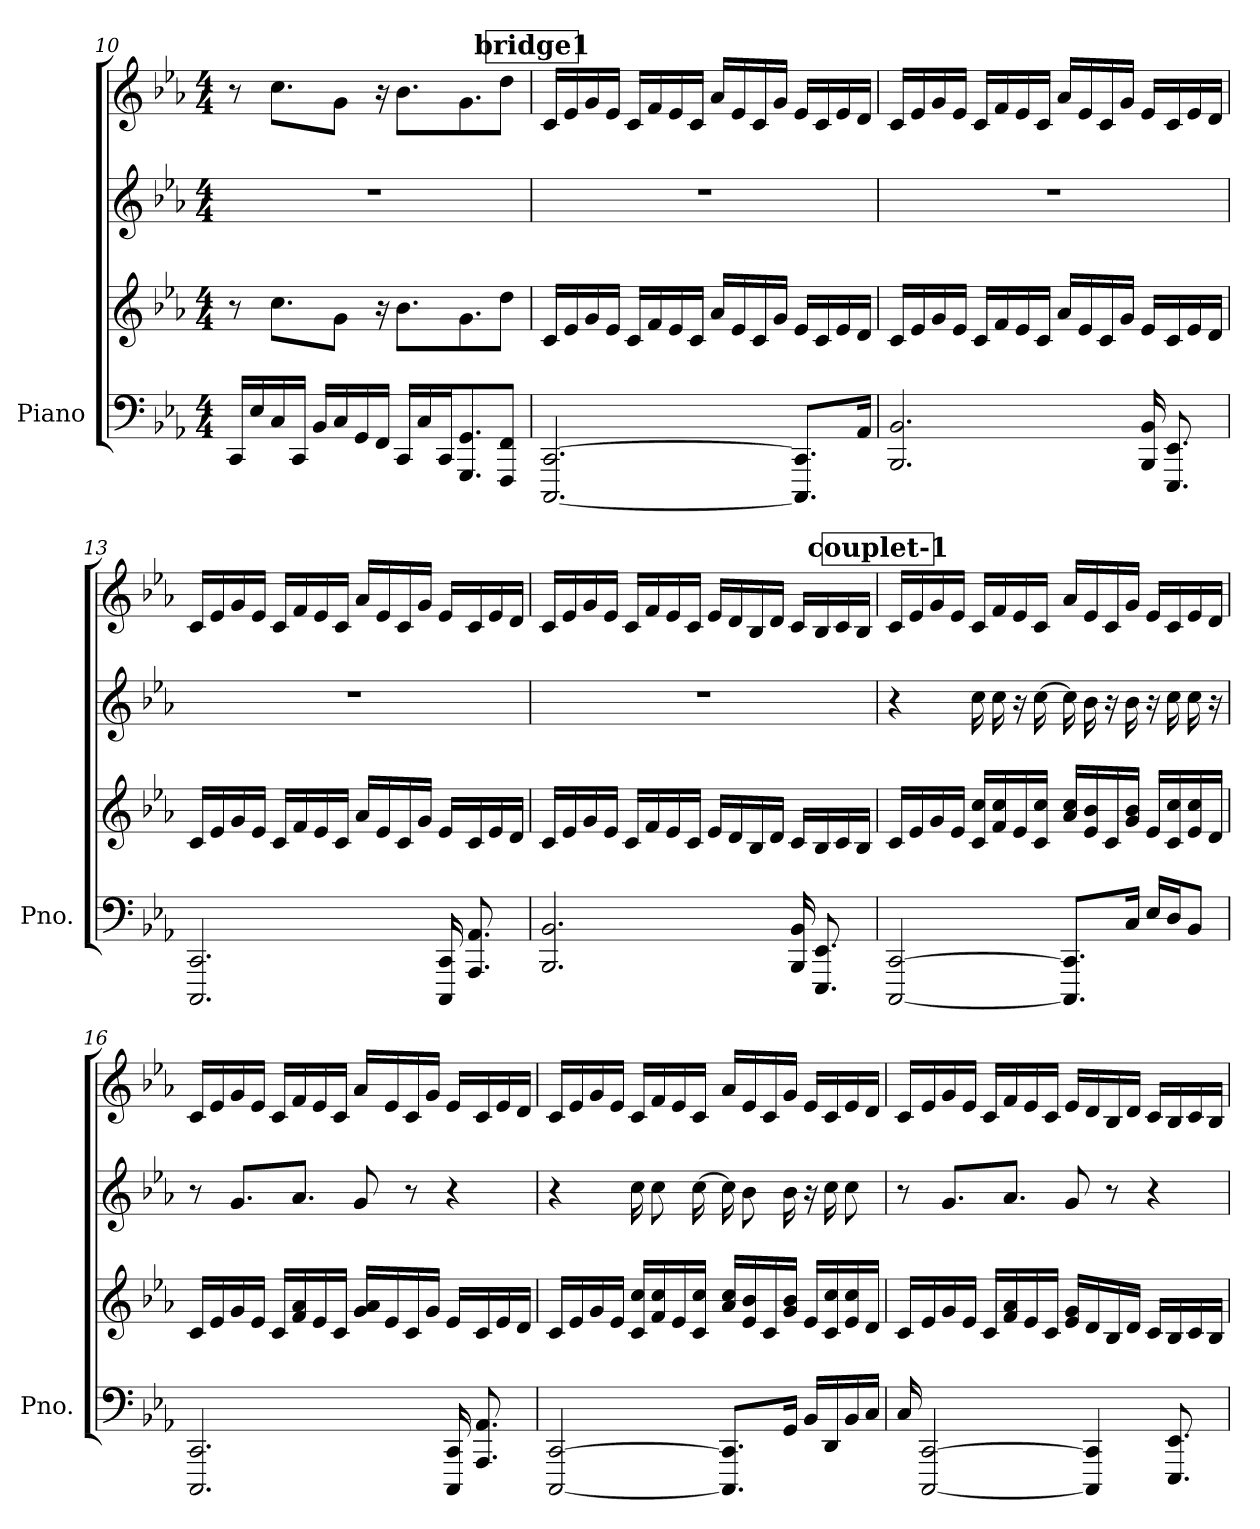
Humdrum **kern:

**kern	**kern	**kern	**kern
*part1	*part1	*part1	*part1
*staff4	*staff3	*staff2	*staff1
*I"Piano	*	*	*
*I'Pno.	*	*	*
*clefF4	*clefG2	*clefG2	*clefG2
*k[b-e-a-]	*k[b-e-a-]	*k[b-e-a-]	*k[b-e-a-]
*M4/4	*M4/4	*M4/4	*M4/4
=10	=10	=10	=10
16CC/LL	8r	1r	8r
16E-/	.	.	.
16C/	8.cc\L	.	8.cc\L
16CC/JJ	.	.	.
16BB-/LL	.	.	.
16C/	8g\J	.	8g\J
16GG/	.	.	.
16FF/JJ	16r	.	16r
16CC/LL	8.b-\L	.	8.b-\L
16C/	.	.	.
16CC/J	.	.	.
8.GGG/ 8.GG/	8.g\	.	8.g\
8FFF/ 8FF/J	8dd\J	.	8dd\J
!!LO:REH:place=s1:a:B:t=bridge1
=11	=11	=11	=11
[2.CCC/ [2.CC/	16c/LL	1r	16c/LL
.	16e-/	.	16e-/
.	16g/	.	16g/
.	16e-/JJ	.	16e-/JJ
.	16c/LL	.	16c/LL
.	16f/	.	16f/
.	16e-/	.	16e-/
.	16c/JJ	.	16c/JJ
.	16a-/LL	.	16a-/LL
.	16e-/	.	16e-/
.	16c/	.	16c/
.	16g/JJ	.	16g/JJ
8.CCC/] 8.CC/]L	16e-/LL	.	16e-/LL
.	16c/	.	16c/
.	16e-/	.	16e-/
16AA-/Jk	16d/JJ	.	16d/JJ
!!LO:LB:g=z
=12	=12	=12	=12
2.BBB-/ 2.BB-/	16c/LL	1r	16c/LL
.	16e-/	.	16e-/
.	16g/	.	16g/
.	16e-/JJ	.	16e-/JJ
.	16c/LL	.	16c/LL
.	16f/	.	16f/
.	16e-/	.	16e-/
.	16c/JJ	.	16c/JJ
.	16a-/LL	.	16a-/LL
.	16e-/	.	16e-/
.	16c/	.	16c/
.	16g/JJ	.	16g/JJ
16BBB-/ 16BB-/	16e-/LL	.	16e-/LL
8.EEE-/ 8.EE-/	16c/	.	16c/
.	16e-/	.	16e-/
.	16d/JJ	.	16d/JJ
=13	=13	=13	=13
2.CCC/ 2.CC/	16c/LL	1r	16c/LL
.	16e-/	.	16e-/
.	16g/	.	16g/
.	16e-/JJ	.	16e-/JJ
.	16c/LL	.	16c/LL
.	16f/	.	16f/
.	16e-/	.	16e-/
.	16c/JJ	.	16c/JJ
.	16a-/LL	.	16a-/LL
.	16e-/	.	16e-/
.	16c/	.	16c/
.	16g/JJ	.	16g/JJ
16CCC/ 16CC/	16e-/LL	.	16e-/LL
8.AAA-/ 8.AA-/	16c/	.	16c/
.	16e-/	.	16e-/
.	16d/JJ	.	16d/JJ
!!LO:LB:g=z
=14	=14	=14	=14
2.BBB-/ 2.BB-/	16c/LL	1r	16c/LL
.	16e-/	.	16e-/
.	16g/	.	16g/
.	16e-/JJ	.	16e-/JJ
.	16c/LL	.	16c/LL
.	16f/	.	16f/
.	16e-/	.	16e-/
.	16c/JJ	.	16c/JJ
.	16e-/LL	.	16e-/LL
.	16d/	.	16d/
.	16B-/	.	16B-/
.	16d/JJ	.	16d/JJ
16BBB-/ 16BB-/	16c/LL	.	16c/LL
8.EEE-/ 8.EE-/	16B-/	.	16B-/
.	16c/	.	16c/
.	16B-/JJ	.	16B-/JJ
!!LO:REH:place=s1:a:B:t=couplet-1
=15	=15	=15	=15
[2CCC/ [2CC/	16c/LL	4r	16c/LL
.	16e-/	.	16e-/
.	16g/	.	16g/
.	16e-/JJ	.	16e-/JJ
.	16c/ 16cc/LL	16cc\	16c/LL
.	16f/ 16cc/	16cc\	16f/
.	16e-/	16r	16e-/
.	16c/ 16cc/JJ	[16cc\	16c/JJ
8.CCC/] 8.CC/]L	16a-/ 16cc/LL	16cc\]	16a-/LL
.	16e-/ 16b-/	16b-\	16e-/
.	16c/	16r	16c/
16C/Jk	16g/ 16b-/JJ	16b-\	16g/JJ
16E-/LL	16e-/LL	16r	16e-/LL
16D/J	16c/ 16cc/	16cc\	16c/
8BB-/J	16e-/ 16cc/	16cc\	16e-/
.	16d/JJ	16r	16d/JJ
!!LO:LB:g=z
=16	=16	=16	=16
2.CCC/ 2.CC/	16c/LL	8r	16c/LL
.	16e-/	.	16e-/
.	16g/	8.g/L	16g/
.	16e-/JJ	.	16e-/JJ
.	16c/LL	.	16c/LL
.	16f/ 16a-/	8.a-/J	16f/
.	16e-/	.	16e-/
.	16c/JJ	.	16c/JJ
.	16g/ 16a-/LL	8g/	16a-/LL
.	16e-/	.	16e-/
.	16c/	8r	16c/
.	16g/JJ	.	16g/JJ
16CCC/ 16CC/	16e-/LL	4r	16e-/LL
8.AAA-/ 8.AA-/	16c/	.	16c/
.	16e-/	.	16e-/
.	16d/JJ	.	16d/JJ
=17	=17	=17	=17
[2CCC/ [2CC/	16c/LL	4r	16c/LL
.	16e-/	.	16e-/
.	16g/	.	16g/
.	16e-/JJ	.	16e-/JJ
.	16c/ 16cc/LL	16cc\	16c/LL
.	16f/ 16cc/	8cc\	16f/
.	16e-/	.	16e-/
.	16c/ 16cc/JJ	[16cc\	16c/JJ
8.CCC/] 8.CC/]L	16a-/ 16cc/LL	16cc\]	16a-/LL
.	16e-/ 16b-/	8b-\	16e-/
.	16c/	.	16c/
16GG/Jk	16g/ 16b-/JJ	16b-\	16g/JJ
16BB-/LL	16e-/LL	16r	16e-/LL
16DD/	16c/ 16cc/	16cc\	16c/
16BB-/	16e-/ 16cc/	8cc\	16e-/
16C/JJ	16d/JJ	.	16d/JJ
!!LO:PB:g=z
=18	=18	=18	=18
16C/	16c/LL	8r	16c/LL
[2CCC/ [2CC/	16e-/	.	16e-/
.	16g/	8.g/L	16g/
.	16e-/JJ	.	16e-/JJ
.	16c/LL	.	16c/LL
.	16f/ 16a-/	8.a-/J	16f/
.	16e-/	.	16e-/
.	16c/JJ	.	16c/JJ
.	16e-/ 16g/LL	8g/	16e-/LL
4CCC/] 4CC/]	16d/	.	16d/
.	16B-/	8r	16B-/
.	16d/JJ	.	16d/JJ
.	16c/LL	4r	16c/LL
8.EEE-/ 8.EE-/	16B-/	.	16B-/
.	16c/	.	16c/
.	16B-/JJ	.	16B-/JJ
=	=	=	=
*-	*-	*-	*-
